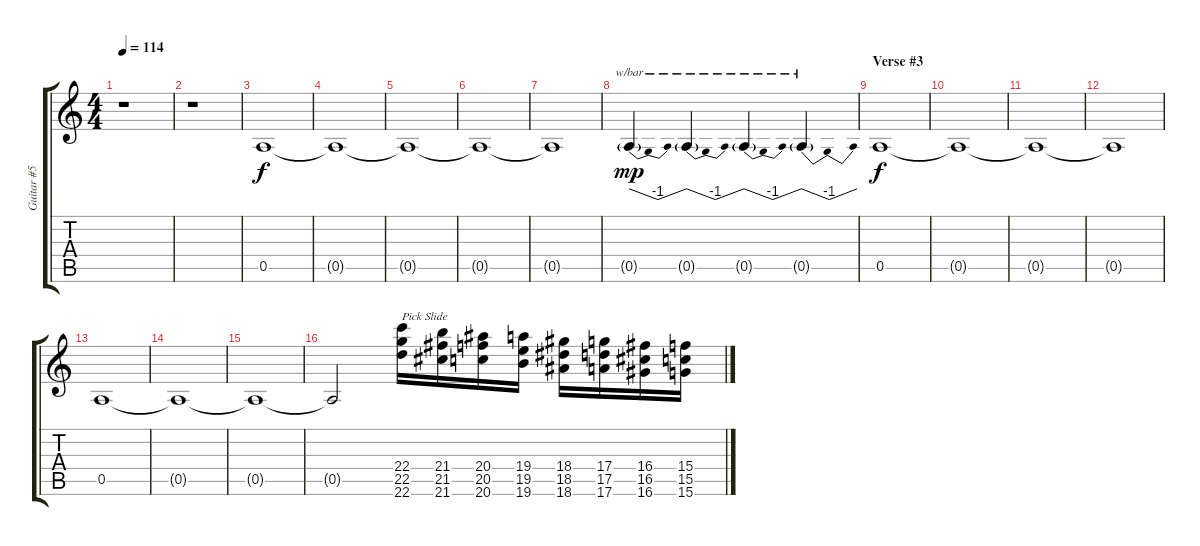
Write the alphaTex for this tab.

\track ("Guitar #5 - Overdub" "Guitar #5 ") {instrument distortionguitar}
\staff {score tabs}
\tuning (E4 B3 G3 D3 A2 E2) {hide}
\ts (4 4)
\tempo 114
\clef g2
\ks c
r.1{dy f} |
r.1 |
0.5.1 |
0.5{t}.1 |
0.5{t}.1 |
0.5{t}.1 |
0.5{t}.1 |
0.5{g}.4{tbe (dip default 0 0 30 -4 60 0) dy mp} 0.5{g}.4{tbe (dip default 0 0 30 -4 60 0)} 0.5{g}.4{tbe (dip default 0 0 30 -4 60 0)} 0.5{g}.4{tbe (dip default 0 0 30 -4 60 0)} |
\section ("" "Verse #3")
0.5.1{dy f} |
0.5{t}.1 |
0.5{t}.1 |
0.5{t}.1 |
0.5.1 |
0.5{t}.1 |
0.5{t}.1 |
0.5{t}.2 (22.4 22.5 22.6).16{txt "Pick Slide" instrument guitarfretnoise} (21.4 21.5 21.6).16 (20.4 20.5 20.6).16 (19.4 19.5 19.6).16 (18.4 18.5 18.6).16 (17.4 17.5 17.6).16 (16.4 16.5 16.6).16 (15.4 15.5 15.6).16
